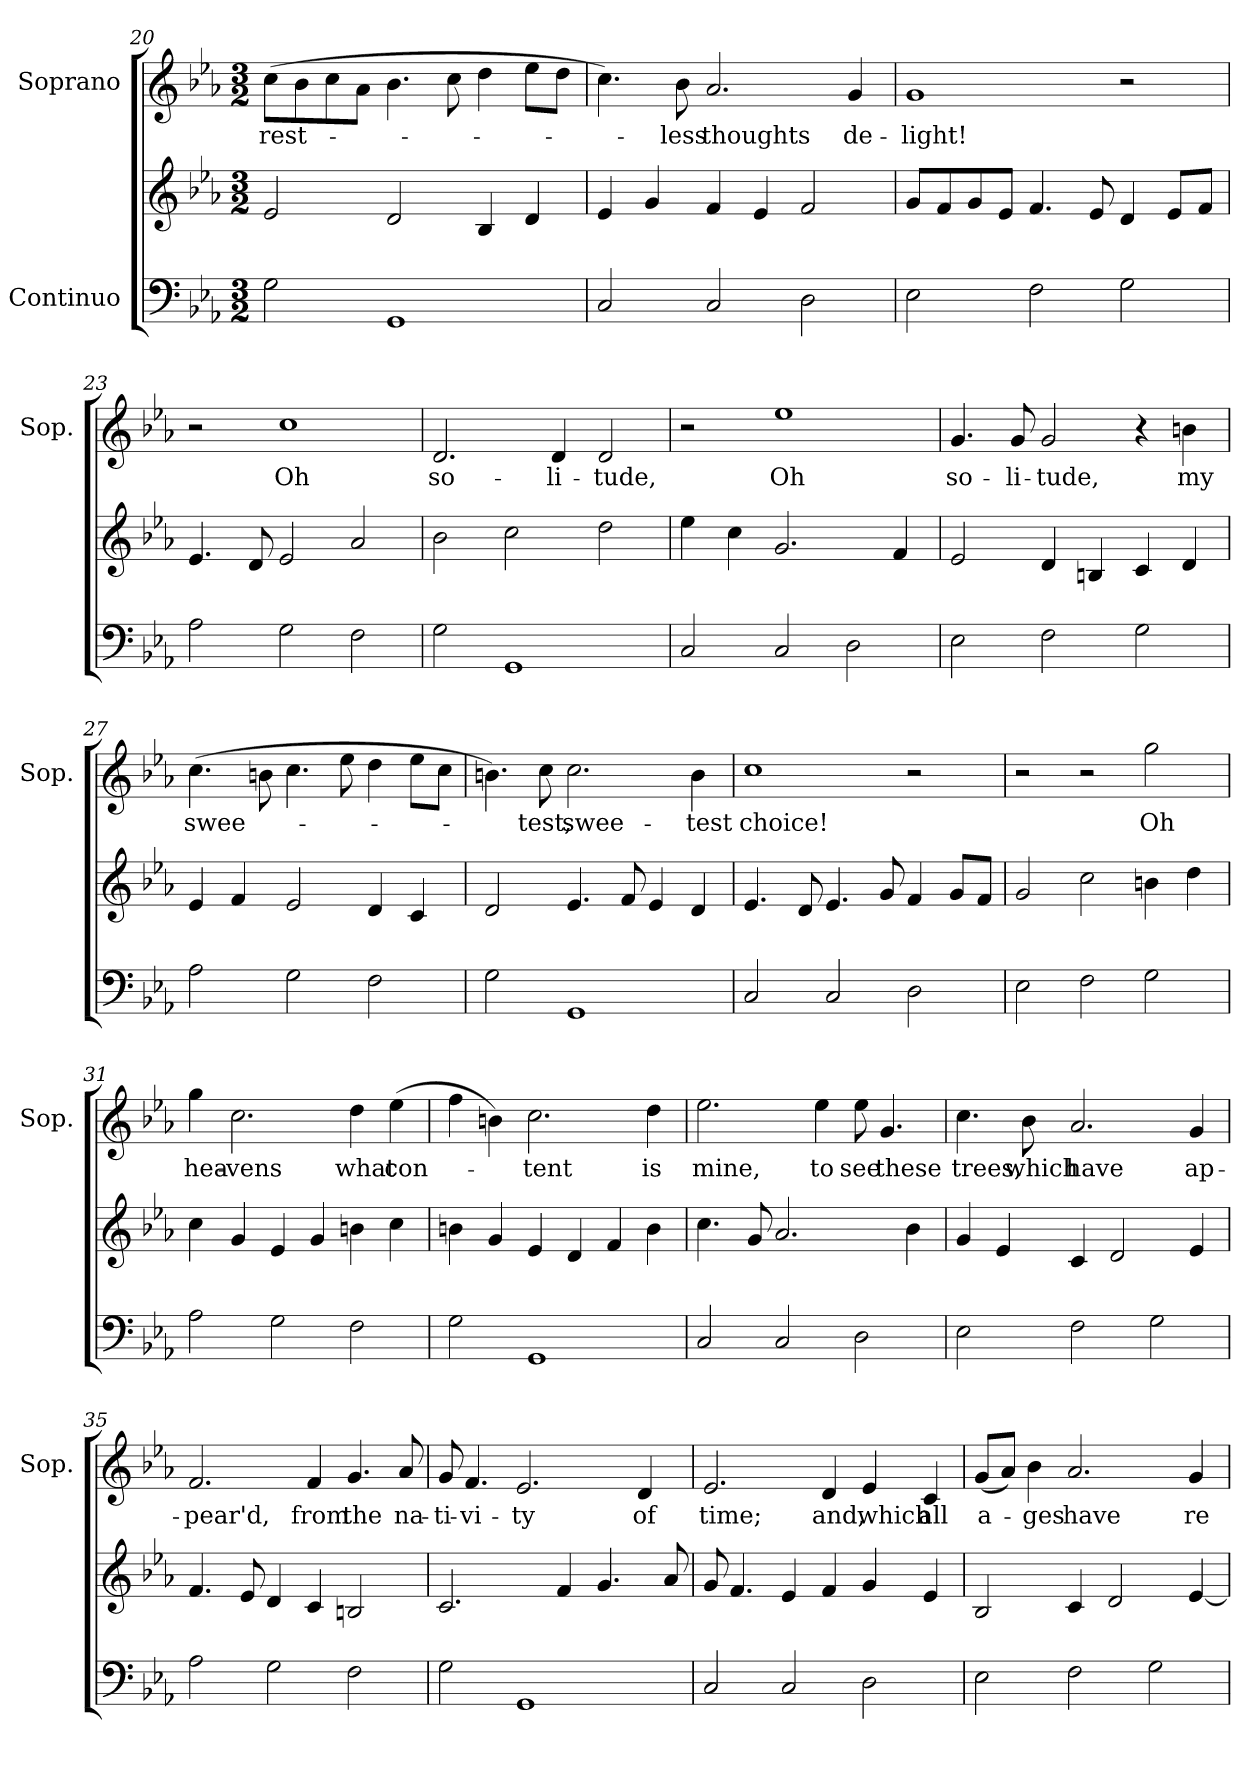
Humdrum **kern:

**kern	**kern	**kern	**text
*part2	*part2	*part1	*part1
*staff3	*staff2	*staff1	*staff1
*I"Continuo	*	*I"Soprano	*
*	*	*I'Sop.	*
!!LO:PB:g=z
*clefF4	*clefG2	*clefG2	*
*k[b-e-a-]	*k[b-e-a-]	*k[b-e-a-]	*
*M3/2	*M3/2	*M3/2	*
=20	=20	=20	=20
2G\	2e-/	(8cc\L	-rest-
.	.	8b-i\	.
.	.	8cc\	.
.	.	8a-j\J	.
1GG	2d/	4.b-i\	.
.	.	8cc\	.
.	4B-/	4dd\	.
.	4d/	8ee-\L	.
.	.	8dd\J	.
=21	=21	=21	=21
2C/	4e-/	4.cc\)	.
.	4g/	.	.
.	.	8b-i\	-less
2C/	4f/	2.a-j/	thoughts
.	4e-/	.	.
2D\	2f/	.	.
.	.	4g/	de-
=22	=22	=22	=22
2E-\	8g/L	1g	-light!
.	8f/	.	.
.	8g/	.	.
.	8e-/J	.	.
2F\	4.f/	.	.
.	8e-/	.	.
2G\	4d/	2r	.
.	8e-/L	.	.
.	8f/J	.	.
=23	=23	=23	=23
2A-\	4.e-/	2r	.
.	8d/	.	.
2G\	2e-/	1cc	Oh
2F\	2a-/	.	.
=24	=24	=24	=24
2G\	2b-\	2.d/	so-
1GG	2cc\	.	.
.	.	4d/	-li-
.	2dd\	2d/	-tude,
!!LO:LB:g=z
=25	=25	=25	=25
2C/	4ee-\	2r	.
.	4cc\	.	.
2C/	2.g/	1ee-	Oh
2D\	.	.	.
.	4f/	.	.
=26	=26	=26	=26
2E-\	2e-/	4.g/	so-
.	.	8g/	-li-
2F\	4d/	2g/	-tude,
.	4Bn/	.	.
2G\	4c/	4r	.
.	4d/	4bn\	my
=27	=27	=27	=27
2A-\	4e-/	(4.cc\	-swee-
.	4f/	.	.
.	.	8bn\	.
2G\	2e-/	4.cc\	.
.	.	8ee-\	.
2F\	4d/	4dd\	.
.	4c/	8ee-\L	.
.	.	8cc\J	.
=28	=28	=28	=28
2G\	2d/	4.bn\)	.
.	.	8cc\	-test,
1GG	4.e-/	2.cc\	swee-
.	8f/	.	.
.	4e-/	.	.
.	4d/	4b\	-test
!!LO:LB:g=z
=29	=29	=29	=29
2C/	4.e-/	1cc	choice!
.	8d/	.	.
2C/	4.e-/	.	.
.	8g/	.	.
2D\	4f/	2r	.
.	8g/L	.	.
.	8f/J	.	.
=30	=30	=30	=30
2E-\	2g/	2r	.
2F\	2cc\	2r	.
2G\	4bn\	2gg\	Oh
.	4dd\	.	.
=31	=31	=31	=31
2A-\	4cc\	4ggj\	hea-
.	4g/	2.ccj\	-vens
2G\	4e-/	.	.
.	4g/	.	.
2F\	4bn\	4dd\	what
.	4cc\	(4ee-\	-con-
=32	=32	=32	=32
2G\	4bn\	4ff\	.
.	4g/	4bn\)	.
1GG	4e-/	2.cc\	-tent
.	4d/	.	.
.	4f/	.	.
.	4b\	4dd\	is
=33	=33	=33	=33
2C/	4.cc\	2.ee-\	mine,
.	8g/	.	.
2C/	2.a-/	.	.
.	.	4ee-\	to
2D\	.	8ee-\	see
.	.	4.g/	these
.	4b-\	.	.
!!LO:LB:g=z
=34	=34	=34	=34
2E-\	4g/	4.cc\	trees,
.	4e-/	.	.
.	.	8b-\	which
2F\	4c/	2.a-/	have
.	2d/	.	.
2G\	.	.	.
.	4e-/	4g/	ap-
=35	=35	=35	=35
2A-\	4.f/	2.f/	-pear'd,
.	8e-/	.	.
2G\	4d/	.	.
.	4c/	4f/	from
2F\	2Bn/	4.g/	the
.	.	8a-/	na-
=36	=36	=36	=36
2G\	2.c/	8g/	-ti-
.	.	4.f/	-vi-
1GG	.	2.e-/	-ty
.	4f/	.	.
.	4.g/	.	.
.	.	4d/	of
.	8a-/	.	.
=37	=37	=37	=37
2C/	8g/	2.e-/	time;
.	4.f/	.	.
2C/	4e-/	.	.
.	4f/	4d/	and,
2D\	4g/	4e-/	which
.	4e-/	4c/	all
!!LO:LB:g=z
=38	=38	=38	=38
2E-\	2B-/	(8g/L	-a-
.	.	8a-/J)	.
.	.	4b-\	-ges
2F\	4c/	2.a-/	have
.	2d/	.	.
2G\	.	.	.
.	[4e-/	4g/	re-
=	=	=	=
*-	*-	*-	*-
